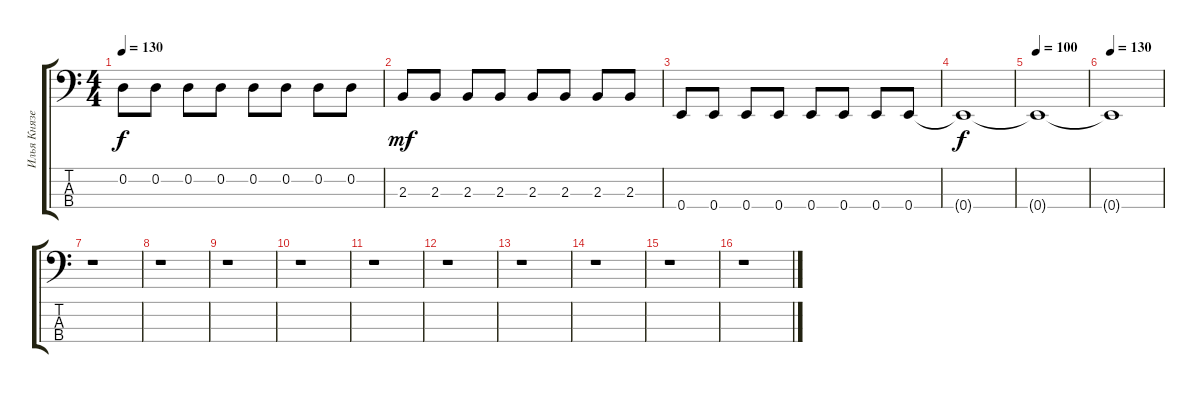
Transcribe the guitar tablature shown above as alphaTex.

\track ("Илья Князев" "Илья Князе") {instrument electricbassfinger}
\staff {score tabs}
\tuning (G2 D2 A1 E1) {hide}
\ts (4 4)
\tempo 130
\clef f4
\ks c
0.2.8{dy f} 0.2.8 0.2.8 0.2.8 0.2.8 0.2.8 0.2.8 0.2.8 |
2.3.8{dy mf} 2.3.8 2.3.8 2.3.8 2.3.8 2.3.8 2.3.8 2.3.8 |
0.4.8 0.4.8 0.4.8 0.4.8 0.4.8 0.4.8 0.4.8 0.4.8 |
0.4{t}.1{dy f} |
\tempo 100
0.4{t}.1 |
\tempo 130
0.4{t}.1 |
r.1 |
r.1 |
r.1 |
r.1 |
r.1 |
r.1 |
r.1 |
r.1 |
r.1 |
r.1
